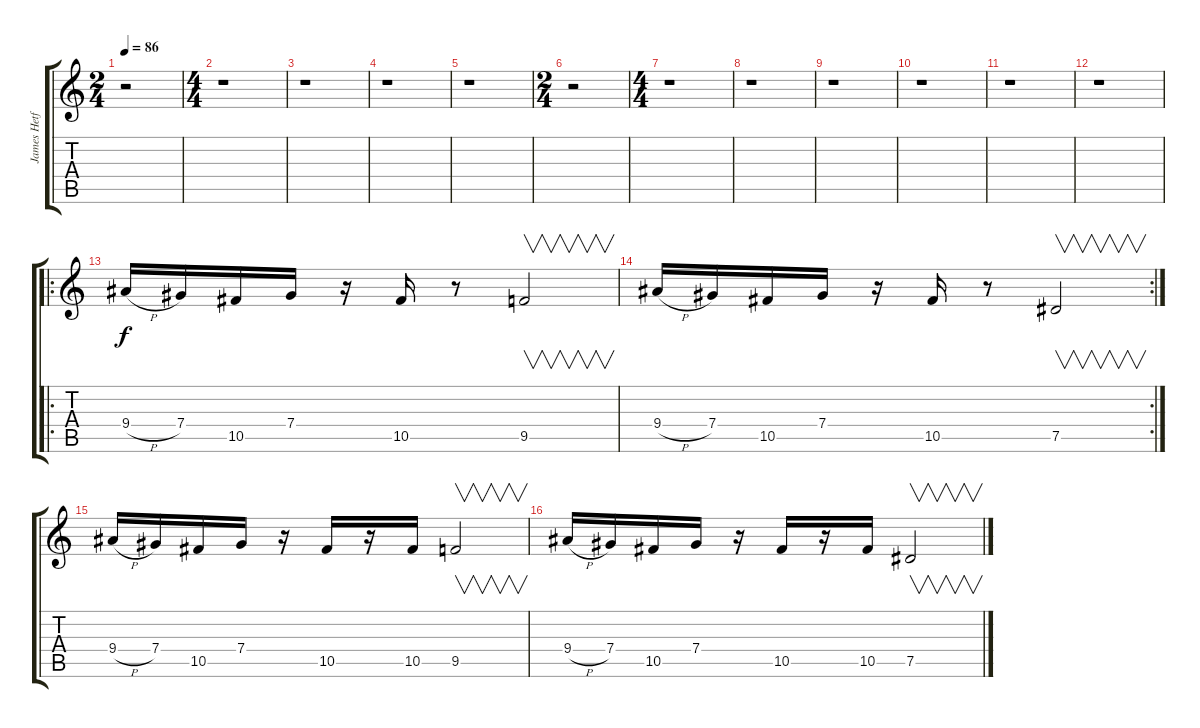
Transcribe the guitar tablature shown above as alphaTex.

\track ("James Hetfield (disto)" "James Hetf") {instrument overdrivenguitar}
\staff {score tabs}
\tuning (Eb4 Bb3 Gb3 Db3 Ab2 Eb2) {hide}
\ts (2 4)
\tempo 86
\clef g2
\ks c
r.2{dy f} |
\ts (4 4)
r.1 |
r.1 |
r.1 |
r.1 |
\ts (2 4)
r.2 |
\ts (4 4)
r.1 |
r.1 |
r.1 |
r.1 |
r.1 |
r.1 |
\ro
9.4{h}.16 7.4.16 10.5.16 7.4.16 r.16 10.5.16 r.8 9.5.2{v} |
\rc 2
9.4{h}.16 7.4.16 10.5.16 7.4.16 r.16 10.5.16 r.8 7.5.2{v} |
9.4{h}.16 7.4.16 10.5.16 7.4.16 r.16 10.5.16 r.16 10.5.16 9.5.2{v} |
9.4{h}.16 7.4.16 10.5.16 7.4.16 r.16 10.5.16 r.16 10.5.16 7.5.2{v}
